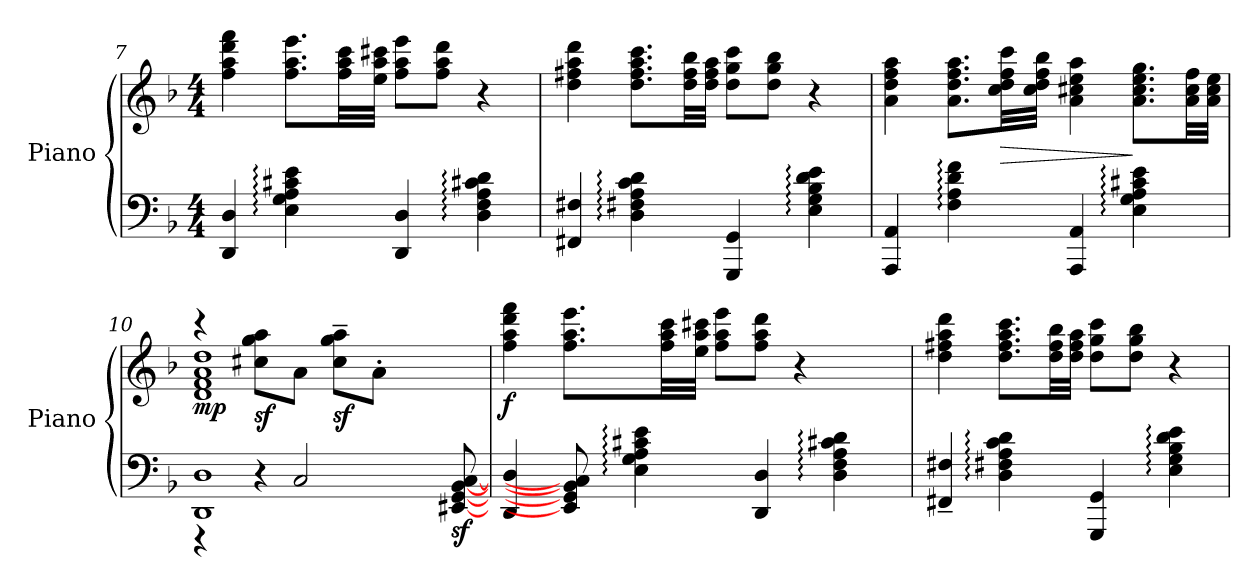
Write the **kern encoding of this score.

**kern	**kern	**dynam
*part1	*part1	*part1
*staff2	*staff1	*staff1/2
*I"Piano	*	*
*I'Piano	*	*
*clefF4	*clefG2	*
*k[b-]	*k[b-]	*
*M4/4	*M4/4	*
=7	=7	=7
4DD/ 4D/	4ff\ 4aa\ 4ddd\ 4fff\	.
!	!	!LO:DY:a
!	!	!LO:DY:n=1:b
4E\: 4G\: 4A\: 4c#X\: 4e\:	8.ff\ 8.aa\ 8.eee\L	mp f
.	32ff\ 32aa\ 32ccc\LL	.
.	32ee\ 32aa\ 32ccc#X\JJJ	.
4DD/ 4D/	8ff\ 8aa\ 8eee\L	.
.	8ff\ 8aa\ 8ddd\J	.
4D\: 4F\: 4A\: 4c#X\: 4d\:	4r	.
!!LO:LB:g=z
=8	=8	=8
4FF#X/ 4F#X/	4dd\ 4ff#X\ 4aa\ 4ddd\	.
4D\: 4F#X\: 4A\: 4c\: 4d\:	8.dd\ 8.ff#\ 8.aa\ 8.ccc\L	.
.	32dd\ 32ff#\ 32bb-\LL	.
.	32dd\ 32ff#\ 32aa\JJJ	.
4GGG/ 4GG/	8dd\ 8gg\ 8ccc\L	.
.	8dd\ 8gg\ 8bb-\J	.
4E\: 4G\: 4B-\: 4d\: 4e\:	4r	.
=9	=9	=9
4AAA/ 4AA/	4a\ 4dd\ 4ff\ 4aa\	.
4F\: 4A\: 4d\: 4f\:	8.a\ 8.dd\ 8.ff\ 8.aa\L	.
!	!	!LO:HP:b
.	32cc\ 32dd\ 32ff\ 32ccc\LL	>
.	32cc\ 32dd\ 32ff\ 32bb-\JJJ	.
4AAA/ 4AA/	4a\ 4cc#X\ 4ee\ 4aa\	.
4E\: 4G\: 4A\: 4c#X\: 4e\:	8.a\ 8.cc#\ 8.ee\ 8.gg\L	]
.	32a\ 32cc#\ 32ff\LL	.
.	32a\ 32cc#\ 32ee\JJJ	.
=10	=10	=10
*^	*^	*
*	*^	*	*^	*
*	*	*^	*	*	*^	*
*	*	*	*	*	*	*	*^	*
!	!	!	!	!	!	!	!	!	!LO:DY:b
1D	1DD	4rFFF	4.ryy	4rbb	1dd	1a	1f	1d	mp
!	!	!	!	!	!	!	!	!	!LO:DY:b
.	.	4r	.	8cc#X\ 8gg\ 8aa\L	.	.	.	.	sf
.	.	.	2C/	8a\J	.	.	.	.	.
!	!	!	!	!	!	!	!	!	!LO:DY:b
.	.	2ryy	.	8cc#\~> 8gg\~> 8aa\~>L	.	.	.	.	sf
.	.	.	.	8a'>\J	.	.	.	.	.
.	.	.	.	4ryy	.	.	.	.	.
!	!	!	!	!	!	!	!	!	!LO:DY:b=2
.	.	.	[8EE#X/ [8GG/ [8BB-/ [8C/	.	.	.	.	.	sf
*	*	*	*	*v	*v	*v	*v	*v	*
!!LO:LB:g=z
=11	=11	=11	=11	=11	=11
!	!	!	!	!	!LO:DY:b
*v	*v	*v	*v	*	*
4DD/ 4D/	4ff\ 4aa\ 4ddd\ 4fff\	f
8EE#/] 8GG/] 8BB-/] 8C/]	8.ff\ 8.aa\ 8.eee\L	.
4E\: 4G\: 4A\: 4c#X\: 4e\:	.	.
.	32ff\ 32aa\ 32ccc\LL	.
.	32ee\ 32aa\ 32ccc#X\JJJ	.
.	8ff\ 8aa\ 8eee\L	.
4DD/ 4D/	8ff\ 8aa\ 8ddd\J	.
.	4r	.
4D\: 4F\: 4A\: 4c#X\: 4d\:	.	.
.	8ryy	.
=12	=12	=12
4FF#X/~< 4F#X/~<	4dd\ 4ff#X\ 4aa\ 4ddd\	.
4D\: 4F#X\: 4A\: 4c\: 4d\:	8.dd\ 8.ff#\ 8.aa\ 8.ccc\L	.
.	32dd\ 32ff#\ 32bb-\LL	.
.	32dd\ 32ff#\ 32aa\JJJ	.
4GGG/ 4GG/	8dd\ 8gg\ 8ccc\L	.
.	8dd\ 8gg\ 8bb-\J	.
4E\: 4G\: 4B-\: 4d\: 4e\:	4r	.
=	=	=
*-	*-	*-
